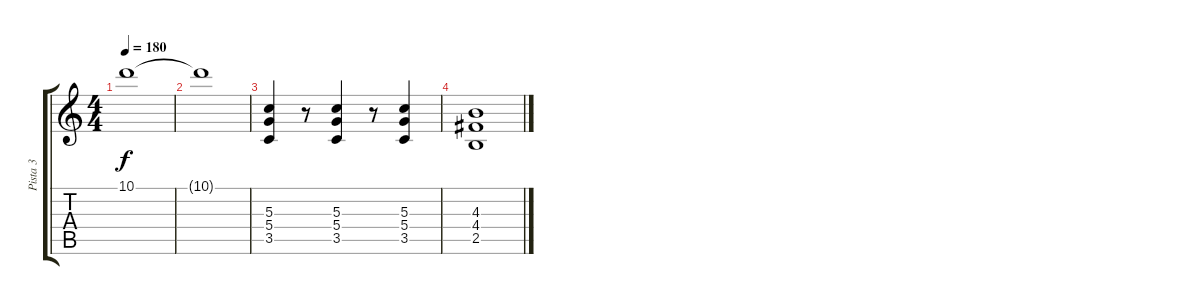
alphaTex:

\track ("Pista 3" "Pista 3") {instrument distortionguitar}
\staff {score tabs}
\tuning (E4 B3 G3 D3 A2 E2) {hide}
\ts (4 4)
\tempo 180
\clef g2
\ks c
10.1.1{dy f} |
10.1{t}.1 |
(5.3 5.4 3.5).4 r.8 (5.3 5.4 3.5).4 r.8 (5.3 5.4 3.5).4 |
(4.3 4.4 2.5).1
